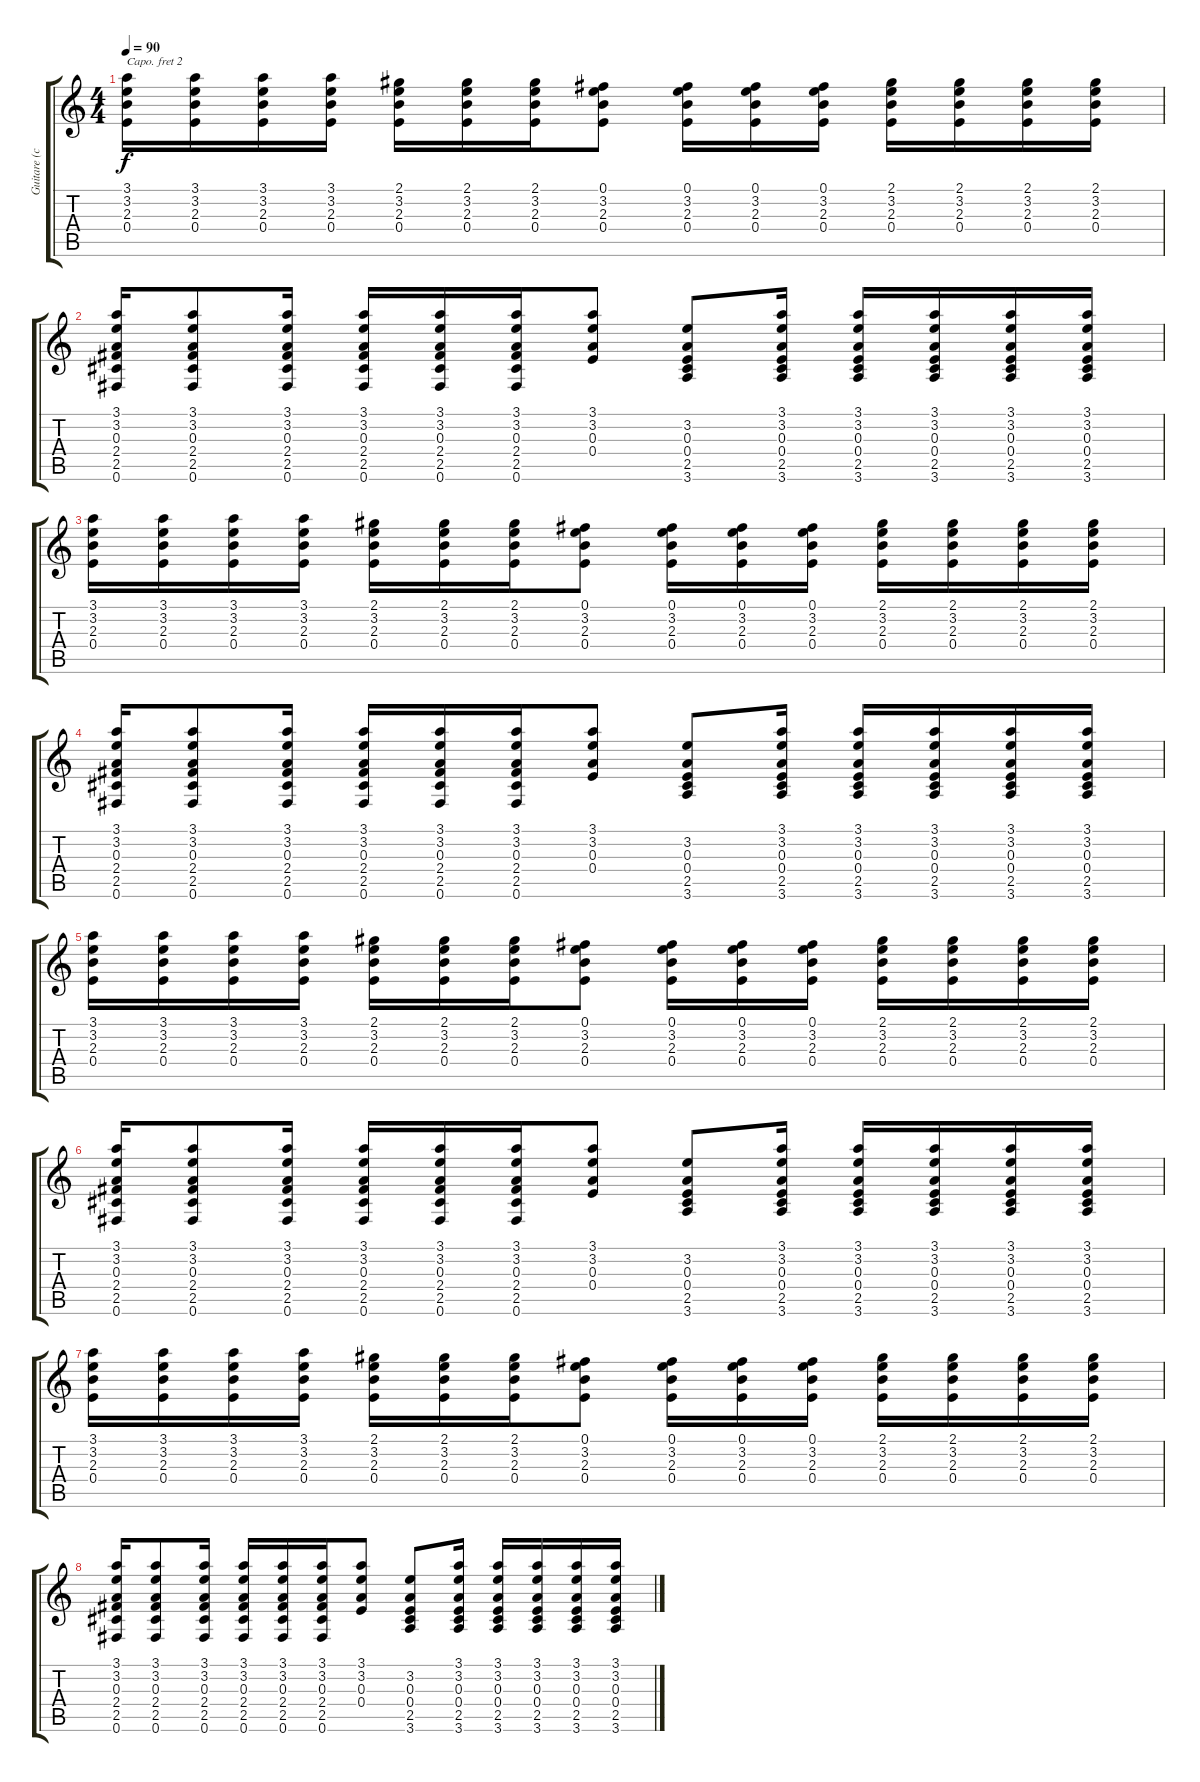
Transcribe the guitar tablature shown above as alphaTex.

\track ("Guitare (capo 2)" "Guitare (c") {instrument acousticguitarsteel}
\staff {score tabs}
\capo 2
\tuning (E4 B3 G3 D3 A2 E2) {hide}
\ts (4 4)
\tempo 90
\clef g2
\ks c
(3.1 3.2 2.3 0.4).16{dy f} (3.1 3.2 2.3 0.4).16 (3.1 3.2 2.3 0.4).16 (3.1 3.2 2.3 0.4).16 (2.1 3.2 2.3 0.4).16 (2.1 3.2 2.3 0.4).16 (2.1 3.2 2.3 0.4).16 (0.1 3.2 2.3 0.4).8 (0.1 3.2 2.3 0.4).16 (0.1 3.2 2.3 0.4).16 (0.1 3.2 2.3 0.4).16 (2.1 3.2 2.3 0.4).16 (2.1 3.2 2.3 0.4).16 (2.1 3.2 2.3 0.4).16 (2.1 3.2 2.3 0.4).16 |
(3.1 3.2 0.3 2.4 2.5 0.6).16 (3.1 3.2 0.3 2.4 2.5 0.6).8 (3.1 3.2 0.3 2.4 2.5 0.6).16 (3.1 3.2 0.3 2.4 2.5 0.6).16 (3.1 3.2 0.3 2.4 2.5 0.6).16 (3.1 3.2 0.3 2.4 2.5 0.6).16 (3.1 3.2 0.3 0.4).8 (3.2 0.3 0.4 2.5 3.6).8 (3.1 3.2 0.3 0.4 2.5 3.6).16 (3.1 3.2 0.3 0.4 2.5 3.6).16 (3.1 3.2 0.3 0.4 2.5 3.6).16 (3.1 3.2 0.3 0.4 2.5 3.6).16 (3.1 3.2 0.3 0.4 2.5 3.6).16 |
(3.1 3.2 2.3 0.4).16 (3.1 3.2 2.3 0.4).16 (3.1 3.2 2.3 0.4).16 (3.1 3.2 2.3 0.4).16 (2.1 3.2 2.3 0.4).16 (2.1 3.2 2.3 0.4).16 (2.1 3.2 2.3 0.4).16 (0.1 3.2 2.3 0.4).8 (0.1 3.2 2.3 0.4).16 (0.1 3.2 2.3 0.4).16 (0.1 3.2 2.3 0.4).16 (2.1 3.2 2.3 0.4).16 (2.1 3.2 2.3 0.4).16 (2.1 3.2 2.3 0.4).16 (2.1 3.2 2.3 0.4).16 |
(3.1 3.2 0.3 2.4 2.5 0.6).16 (3.1 3.2 0.3 2.4 2.5 0.6).8 (3.1 3.2 0.3 2.4 2.5 0.6).16 (3.1 3.2 0.3 2.4 2.5 0.6).16 (3.1 3.2 0.3 2.4 2.5 0.6).16 (3.1 3.2 0.3 2.4 2.5 0.6).16 (3.1 3.2 0.3 0.4).8 (3.2 0.3 0.4 2.5 3.6).8 (3.1 3.2 0.3 0.4 2.5 3.6).16 (3.1 3.2 0.3 0.4 2.5 3.6).16 (3.1 3.2 0.3 0.4 2.5 3.6).16 (3.1 3.2 0.3 0.4 2.5 3.6).16 (3.1 3.2 0.3 0.4 2.5 3.6).16 |
(3.1 3.2 2.3 0.4).16 (3.1 3.2 2.3 0.4).16 (3.1 3.2 2.3 0.4).16 (3.1 3.2 2.3 0.4).16 (2.1 3.2 2.3 0.4).16 (2.1 3.2 2.3 0.4).16 (2.1 3.2 2.3 0.4).16 (0.1 3.2 2.3 0.4).8 (0.1 3.2 2.3 0.4).16 (0.1 3.2 2.3 0.4).16 (0.1 3.2 2.3 0.4).16 (2.1 3.2 2.3 0.4).16 (2.1 3.2 2.3 0.4).16 (2.1 3.2 2.3 0.4).16 (2.1 3.2 2.3 0.4).16 |
(3.1 3.2 0.3 2.4 2.5 0.6).16 (3.1 3.2 0.3 2.4 2.5 0.6).8 (3.1 3.2 0.3 2.4 2.5 0.6).16 (3.1 3.2 0.3 2.4 2.5 0.6).16 (3.1 3.2 0.3 2.4 2.5 0.6).16 (3.1 3.2 0.3 2.4 2.5 0.6).16 (3.1 3.2 0.3 0.4).8 (3.2 0.3 0.4 2.5 3.6).8 (3.1 3.2 0.3 0.4 2.5 3.6).16 (3.1 3.2 0.3 0.4 2.5 3.6).16 (3.1 3.2 0.3 0.4 2.5 3.6).16 (3.1 3.2 0.3 0.4 2.5 3.6).16 (3.1 3.2 0.3 0.4 2.5 3.6).16 |
(3.1 3.2 2.3 0.4).16 (3.1 3.2 2.3 0.4).16 (3.1 3.2 2.3 0.4).16 (3.1 3.2 2.3 0.4).16 (2.1 3.2 2.3 0.4).16 (2.1 3.2 2.3 0.4).16 (2.1 3.2 2.3 0.4).16 (0.1 3.2 2.3 0.4).8 (0.1 3.2 2.3 0.4).16 (0.1 3.2 2.3 0.4).16 (0.1 3.2 2.3 0.4).16 (2.1 3.2 2.3 0.4).16 (2.1 3.2 2.3 0.4).16 (2.1 3.2 2.3 0.4).16 (2.1 3.2 2.3 0.4).16 |
(3.1 3.2 0.3 2.4 2.5 0.6).16 (3.1 3.2 0.3 2.4 2.5 0.6).8 (3.1 3.2 0.3 2.4 2.5 0.6).16 (3.1 3.2 0.3 2.4 2.5 0.6).16 (3.1 3.2 0.3 2.4 2.5 0.6).16 (3.1 3.2 0.3 2.4 2.5 0.6).16 (3.1 3.2 0.3 0.4).8 (3.2 0.3 0.4 2.5 3.6).8 (3.1 3.2 0.3 0.4 2.5 3.6).16 (3.1 3.2 0.3 0.4 2.5 3.6).16 (3.1 3.2 0.3 0.4 2.5 3.6).16 (3.1 3.2 0.3 0.4 2.5 3.6).16 (3.1 3.2 0.3 0.4 2.5 3.6).16
